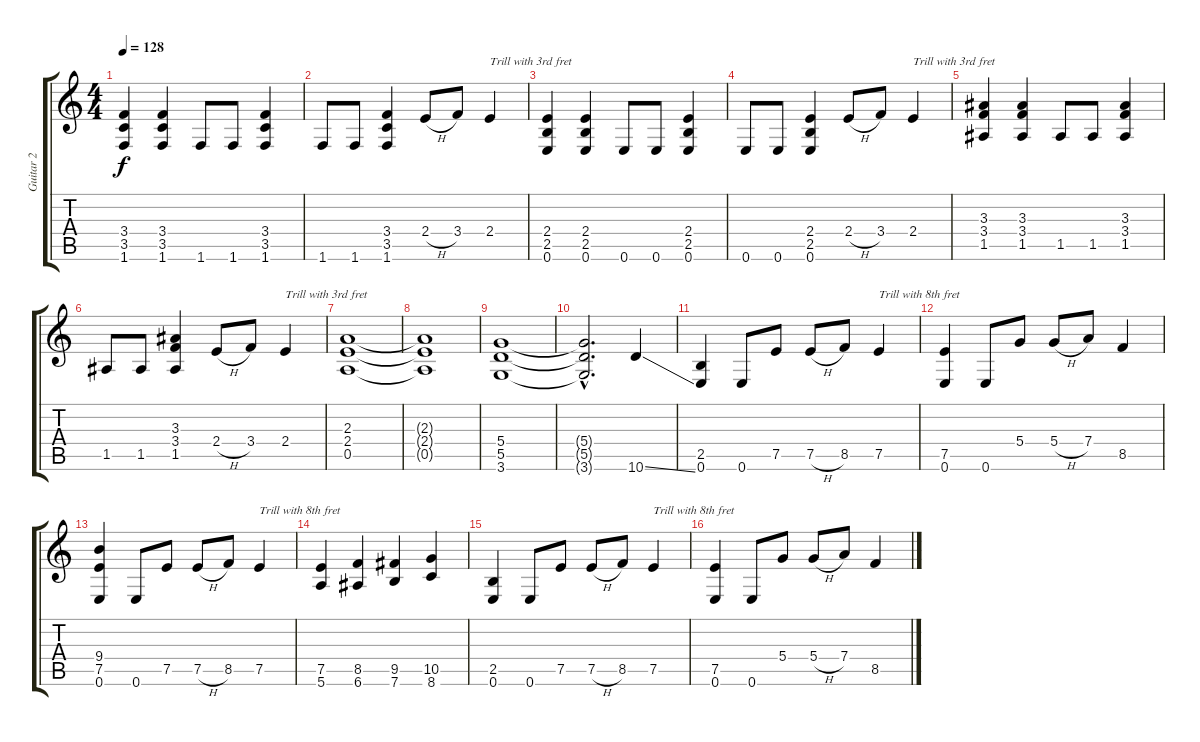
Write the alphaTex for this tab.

\track ("Guitar 2" "Guitar 2") {instrument distortionguitar}
\staff {score tabs}
\tuning (E4 B3 G3 D3 A2 E2) {hide}
\ts (4 4)
\tempo 128
\clef g2
\ks c
(3.4 3.5 1.6).4{dy f} (3.4 3.5 1.6).4 1.6.8 1.6.8 (3.4 3.5 1.6).4 |
1.6.8 1.6.8 (3.4 3.5 1.6).4 2.4{h}.8 3.4.8 2.4.4{txt "Trill with 3rd fret"} |
(2.4 2.5 0.6).4 (2.4 2.5 0.6).4 0.6.8 0.6.8 (2.4 2.5 0.6).4 |
0.6.8 0.6.8 (2.4 2.5 0.6).4 2.4{h}.8 3.4.8 2.4.4{txt "Trill with 3rd fret"} |
(3.3 3.4 1.5).4 (3.3 3.4 1.5).4 1.5.8 1.5.8 (3.3 3.4 1.5).4 |
1.5.8 1.5.8 (3.3 3.4 1.5).4 2.4{h}.8 3.4.8 2.4.4{txt "Trill with 3rd fret"} |
(2.3 2.4 0.5).1 |
(2.3{t} 2.4{t} 0.5{t}).1 |
(5.4 5.5 3.6).1 |
(5.4{hac t} 5.5{hac t} 3.6{hac t}).2{d} 10.6{ss}.4 |
(2.5 0.6).4 0.6.8 7.5.8 7.5{h}.8 8.5.8 7.5.4{txt "Trill with 8th fret"} |
(7.5 0.6).4 0.6.8 5.4.8 5.4{h}.8 7.4.8 8.5.4 |
(9.4 7.5 0.6).4 0.6.8 7.5.8 7.5{h}.8 8.5.8 7.5.4{txt "Trill with 8th fret"} |
(7.5 5.6).4 (8.5 6.6).4 (9.5 7.6).4 (10.5 8.6).4 |
(2.5 0.6).4 0.6.8 7.5.8 7.5{h}.8 8.5.8 7.5.4{txt "Trill with 8th fret"} |
(7.5 0.6).4 0.6.8 5.4.8 5.4{h}.8 7.4.8 8.5.4
